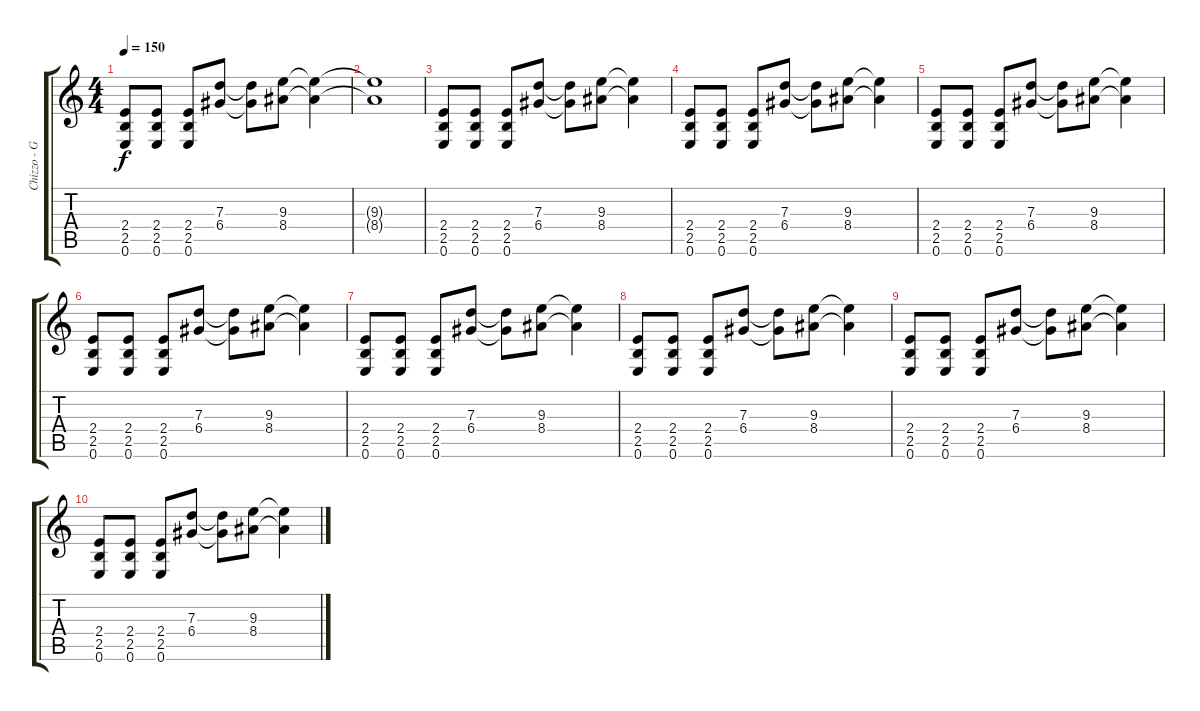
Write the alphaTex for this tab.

\track ("Chizzo - Guitarra" "Chizzo - G") {instrument distortionguitar}
\staff {score tabs}
\tuning (E4 B3 G3 D3 A2 E2) {hide}
\ts (4 4)
\tempo 150
\clef g2
\ks c
(2.4 2.5 0.6).8{dy f instrument distortionguitar} (2.4 2.5 0.6).8 (2.4 2.5 0.6).8 (7.3 6.4).8 (7.3{t} 6.4{t}).8 (9.3 8.4).8 (9.3{t} 8.4{t}).4 |
(9.3{t} 8.4{t}).1 |
(2.4 2.5 0.6).8 (2.4 2.5 0.6).8 (2.4 2.5 0.6).8 (7.3 6.4).8 (7.3{t} 6.4{t}).8 (9.3 8.4).8 (9.3{t} 8.4{t}).4 |
(2.4 2.5 0.6).8 (2.4 2.5 0.6).8 (2.4 2.5 0.6).8 (7.3 6.4).8 (7.3{t} 6.4{t}).8 (9.3 8.4).8 (9.3{t} 8.4{t}).4 |
(2.4 2.5 0.6).8 (2.4 2.5 0.6).8 (2.4 2.5 0.6).8 (7.3 6.4).8 (7.3{t} 6.4{t}).8 (9.3 8.4).8 (9.3{t} 8.4{t}).4 |
(2.4 2.5 0.6).8 (2.4 2.5 0.6).8 (2.4 2.5 0.6).8 (7.3 6.4).8 (7.3{t} 6.4{t}).8 (9.3 8.4).8 (9.3{t} 8.4{t}).4 |
(2.4 2.5 0.6).8 (2.4 2.5 0.6).8 (2.4 2.5 0.6).8 (7.3 6.4).8 (7.3{t} 6.4{t}).8 (9.3 8.4).8 (9.3{t} 8.4{t}).4 |
(2.4 2.5 0.6).8 (2.4 2.5 0.6).8 (2.4 2.5 0.6).8 (7.3 6.4).8 (7.3{t} 6.4{t}).8 (9.3 8.4).8 (9.3{t} 8.4{t}).4 |
(2.4 2.5 0.6).8 (2.4 2.5 0.6).8 (2.4 2.5 0.6).8 (7.3 6.4).8 (7.3{t} 6.4{t}).8 (9.3 8.4).8 (9.3{t} 8.4{t}).4 |
(2.4 2.5 0.6).8 (2.4 2.5 0.6).8 (2.4 2.5 0.6).8 (7.3 6.4).8 (7.3{t} 6.4{t}).8 (9.3 8.4).8 (9.3{t} 8.4{t}).4
